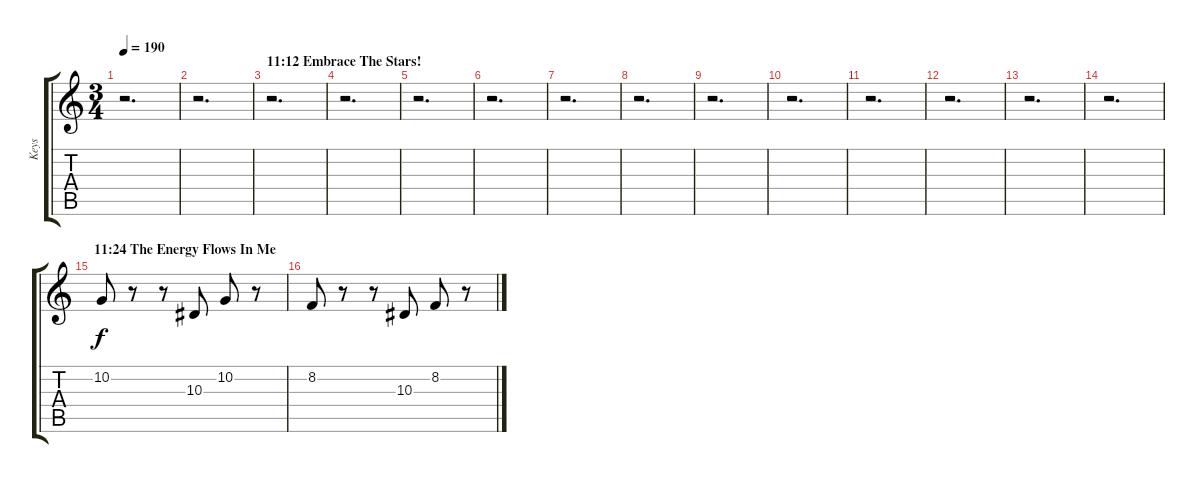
\track ("Keys" "Keys") {instrument pad3polysynth}
\staff {score tabs}
\tuning (D4 A3 F3 C3 G2 C2) {hide}
\ts (3 4)
\tempo 190
\clef g2
\ks c
r.2{d dy mf} |
r.2{d} |
\section ("" "11:12 Embrace The Stars!")
r.2{d} |
r.2{d} |
r.2{d} |
r.2{d} |
r.2{d} |
r.2{d} |
r.2{d} |
r.2{d} |
r.2{d} |
r.2{d} |
r.2{d} |
r.2{d} |
\section ("" "11:24 The Energy Flows In Me")
10.2.8{dy f} r.8 r.8 10.3.8 10.2.8 r.8 |
8.2.8 r.8 r.8 10.3.8 8.2.8 r.8
